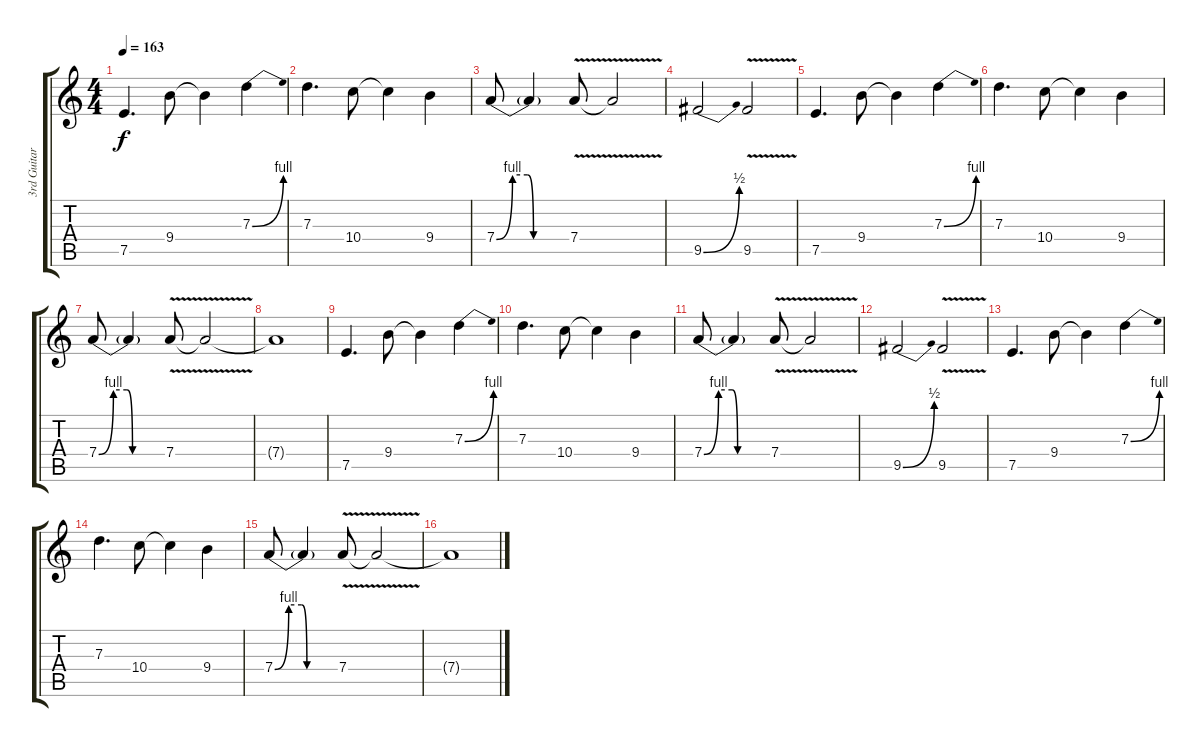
\track ("3rd Guitar" "3rd Guitar") {instrument distortionguitar}
\staff {score tabs}
\tuning (E4 B3 G3 D3 A2 E2) {hide}
\ts (4 4)
\tempo 163
\clef g2
\ks c
7.5.4{d dy f} 9.4.8 9.4{t}.4 7.3{be (bend 0 0 60 4)}.4 |
7.3.4{d} 10.4.8 10.4{t}.4 9.4.4 |
7.4{be (custom 0 0 13 4 25 4 30 0 60 0)}.8 7.4{t}.4 7.4{v}.8 7.4{t}.2 |
9.5{be (bend 0 0 60 2)}.2 9.5{v}.2 |
7.5.4{d} 9.4.8 9.4{t}.4 7.3{be (bend 0 0 60 4)}.4 |
7.3.4{d} 10.4.8 10.4{t}.4 9.4.4 |
7.4{be (custom 0 0 13 4 25 4 30 0 60 0)}.8 7.4{t}.4 7.4{v}.8 7.4{t}.2 |
7.4{t}.1 |
7.5.4{d} 9.4.8 9.4{t}.4 7.3{be (bend 0 0 60 4)}.4 |
7.3.4{d} 10.4.8 10.4{t}.4 9.4.4 |
7.4{be (custom 0 0 13 4 25 4 30 0 60 0)}.8 7.4{t}.4 7.4{v}.8 7.4{t}.2 |
9.5{be (bend 0 0 60 2)}.2 9.5{v}.2 |
7.5.4{d} 9.4.8 9.4{t}.4 7.3{be (bend 0 0 60 4)}.4 |
7.3.4{d} 10.4.8 10.4{t}.4 9.4.4 |
7.4{be (custom 0 0 13 4 25 4 30 0 60 0)}.8 7.4{t}.4 7.4{v}.8 7.4{t}.2 |
7.4{t}.1
